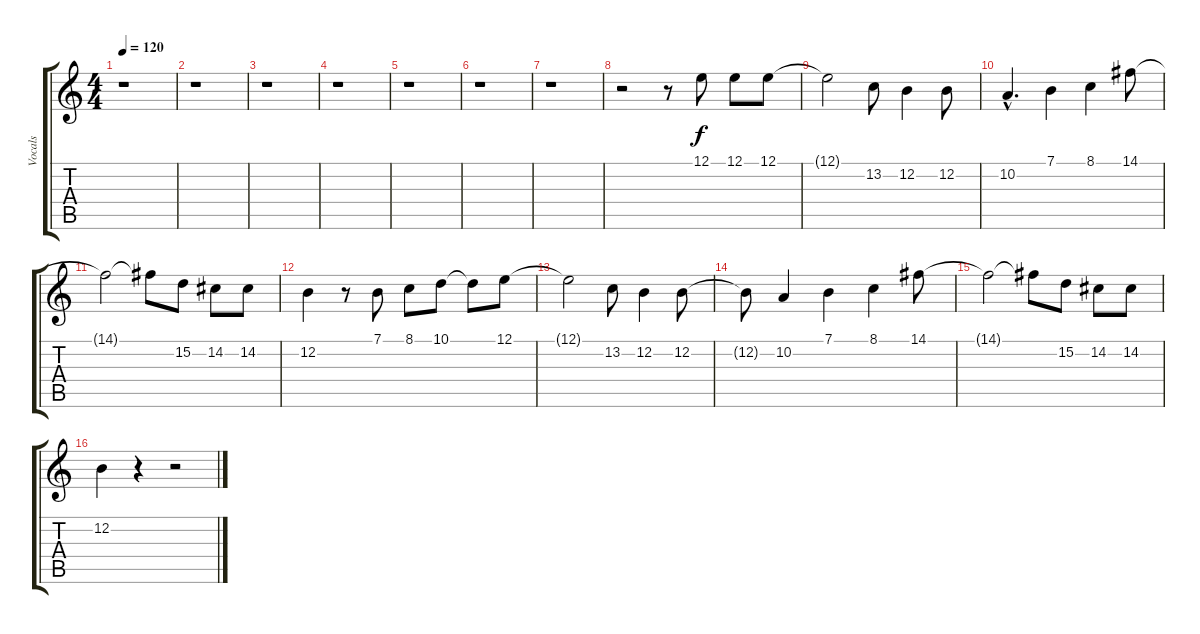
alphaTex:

\track ("Vocals" "Vocals") {instrument tenorsax}
\staff {score tabs}
\tuning (E4 B3 G3 D3 A2 E2) {hide}
\ts (4 4)
\tempo 120
\clef g2
\ks c
r.1{dy f} |
r.1 |
r.1 |
r.1 |
r.1 |
r.1 |
r.1 |
r.2 r.8 12.1.8 12.1.8 12.1.8 |
12.1{t}.2 13.2.8 12.2.4 12.2.8 |
10.2{hac}.4{d} 7.1.4 8.1.4 14.1.8 |
14.1{t}.2 14.1{t}.8 15.2.8 14.2.8 14.2.8 |
12.2.4 r.8 7.1.8 8.1.8 10.1.8 10.1{t}.8 12.1.8 |
12.1{t}.2 13.2.8 12.2.4 12.2.8 |
12.2{t}.8 10.2.4 7.1.4 8.1.4 14.1.8 |
14.1{t}.2 14.1{t}.8 15.2.8 14.2.8 14.2.8 |
12.2.4 r.4 r.2
